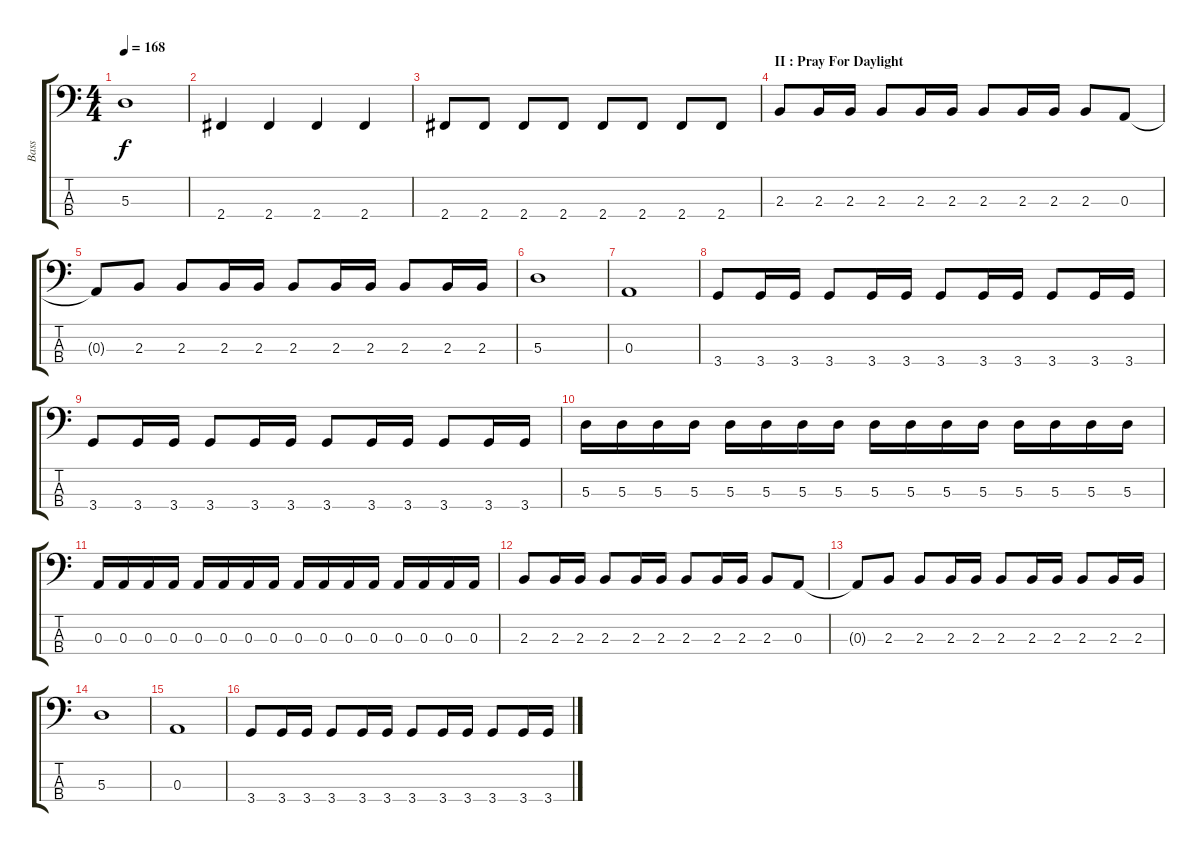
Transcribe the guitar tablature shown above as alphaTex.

\track ("Bass" "Bass") {instrument electricbassfinger}
\staff {score tabs}
\tuning (G2 D2 A1 E1) {hide}
\ts (4 4)
\tempo 168
\clef f4
\ks c
5.3{t}.1{dy f} |
2.4.4 2.4.4 2.4.4 2.4.4 |
2.4.8 2.4.8 2.4.8 2.4.8 2.4.8 2.4.8 2.4.8 2.4.8 |
\section ("" "II : Pray For Daylight")
2.3.8 2.3.16 2.3.16 2.3.8 2.3.16 2.3.16 2.3.8 2.3.16 2.3.16 2.3.8 0.3.8 |
0.3{t}.8 2.3.8 2.3.8 2.3.16 2.3.16 2.3.8 2.3.16 2.3.16 2.3.8 2.3.16 2.3.16 |
5.3.1 |
0.3.1 |
3.4.8 3.4.16 3.4.16 3.4.8 3.4.16 3.4.16 3.4.8 3.4.16 3.4.16 3.4.8 3.4.16 3.4.16 |
3.4.8 3.4.16 3.4.16 3.4.8 3.4.16 3.4.16 3.4.8 3.4.16 3.4.16 3.4.8 3.4.16 3.4.16 |
5.3.16 5.3.16 5.3.16 5.3.16 5.3.16 5.3.16 5.3.16 5.3.16 5.3.16 5.3.16 5.3.16 5.3.16 5.3.16 5.3.16 5.3.16 5.3.16 |
0.3.16 0.3.16 0.3.16 0.3.16 0.3.16 0.3.16 0.3.16 0.3.16 0.3.16 0.3.16 0.3.16 0.3.16 0.3.16 0.3.16 0.3.16 0.3.16 |
\section ("" "")
2.3.8 2.3.16 2.3.16 2.3.8 2.3.16 2.3.16 2.3.8 2.3.16 2.3.16 2.3.8 0.3.8 |
0.3{t}.8 2.3.8 2.3.8 2.3.16 2.3.16 2.3.8 2.3.16 2.3.16 2.3.8 2.3.16 2.3.16 |
5.3.1 |
0.3.1 |
3.4.8 3.4.16 3.4.16 3.4.8 3.4.16 3.4.16 3.4.8 3.4.16 3.4.16 3.4.8 3.4.16 3.4.16
